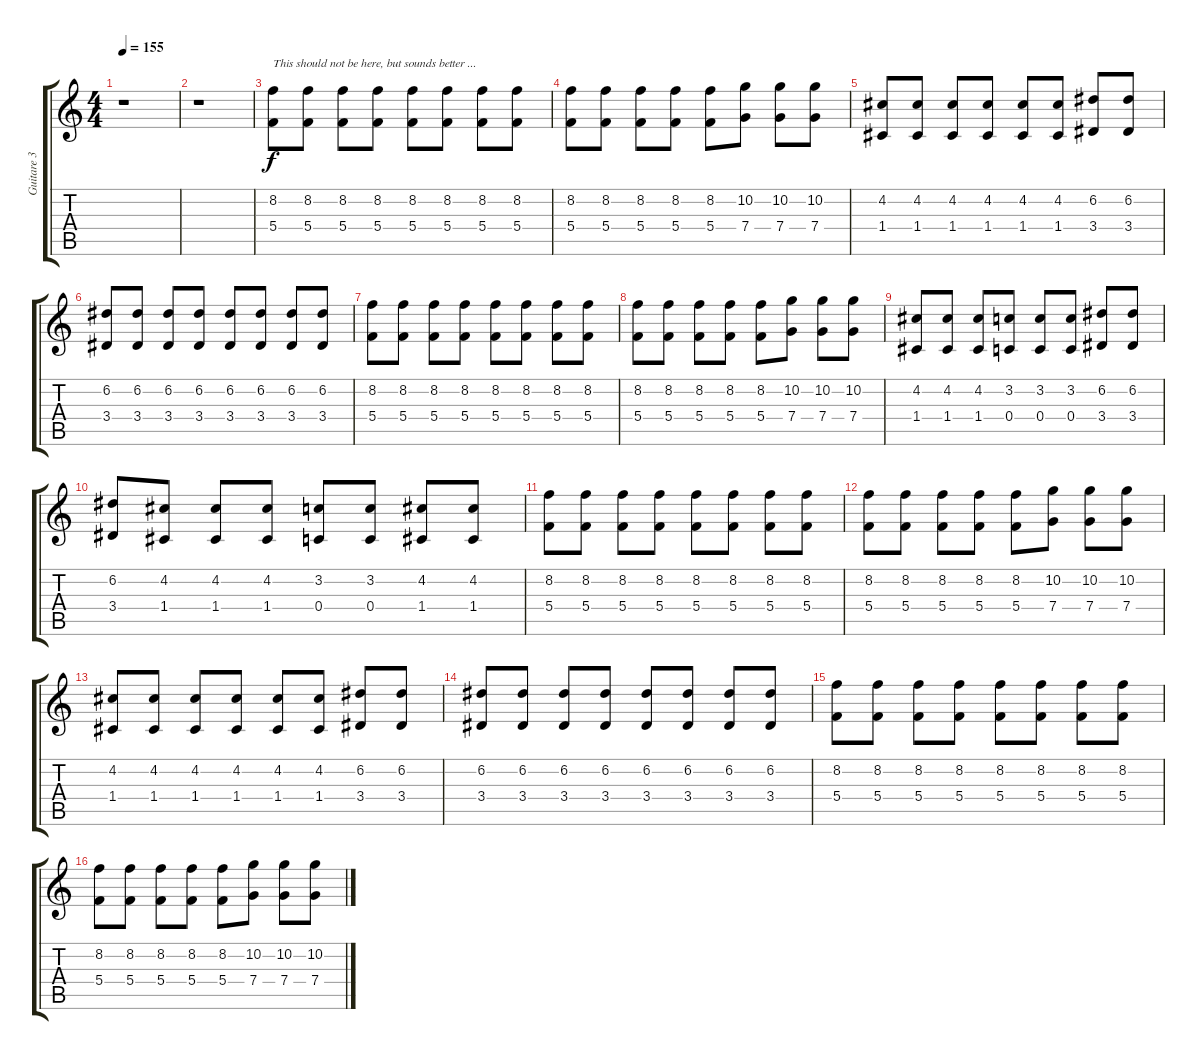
\track ("Guitare 3" "Guitare 3") {instrument distortionguitar}
\staff {score tabs}
\tuning (D4 A3 F3 C3 G2 C2) {hide}
\ts (4 4)
\tempo 155
\clef g2
\ks c
r.1{dy f} |
r.1 |
\section ("" "")
(8.2 5.4).8{txt "This should not be here, but sounds better ..."} (8.2 5.4).8 (8.2 5.4).8 (8.2 5.4).8 (8.2 5.4).8 (8.2 5.4).8 (8.2 5.4).8 (8.2 5.4).8 |
(8.2 5.4).8 (8.2 5.4).8 (8.2 5.4).8 (8.2 5.4).8 (8.2 5.4).8 (10.2 7.4).8 (10.2 7.4).8 (10.2 7.4).8 |
(4.2 1.4).8 (4.2 1.4).8 (4.2 1.4).8 (4.2 1.4).8 (4.2 1.4).8 (4.2 1.4).8 (6.2 3.4).8 (6.2 3.4).8 |
(6.2 3.4).8 (6.2 3.4).8 (6.2 3.4).8 (6.2 3.4).8 (6.2 3.4).8 (6.2 3.4).8 (6.2 3.4).8 (6.2 3.4).8 |
(8.2 5.4).8 (8.2 5.4).8 (8.2 5.4).8 (8.2 5.4).8 (8.2 5.4).8 (8.2 5.4).8 (8.2 5.4).8 (8.2 5.4).8 |
(8.2 5.4).8 (8.2 5.4).8 (8.2 5.4).8 (8.2 5.4).8 (8.2 5.4).8 (10.2 7.4).8 (10.2 7.4).8 (10.2 7.4).8 |
(4.2 1.4).8 (4.2 1.4).8 (4.2 1.4).8 (3.2 0.4).8 (3.2 0.4).8 (3.2 0.4).8 (6.2 3.4).8 (6.2 3.4).8 |
(6.2 3.4).8 (4.2 1.4).8 (4.2 1.4).8 (4.2 1.4).8 (3.2 0.4).8 (3.2 0.4).8 (4.2 1.4).8 (4.2 1.4).8 |
(8.2 5.4).8 (8.2 5.4).8 (8.2 5.4).8 (8.2 5.4).8 (8.2 5.4).8 (8.2 5.4).8 (8.2 5.4).8 (8.2 5.4).8 |
(8.2 5.4).8 (8.2 5.4).8 (8.2 5.4).8 (8.2 5.4).8 (8.2 5.4).8 (10.2 7.4).8 (10.2 7.4).8 (10.2 7.4).8 |
(4.2 1.4).8 (4.2 1.4).8 (4.2 1.4).8 (4.2 1.4).8 (4.2 1.4).8 (4.2 1.4).8 (6.2 3.4).8 (6.2 3.4).8 |
(6.2 3.4).8 (6.2 3.4).8 (6.2 3.4).8 (6.2 3.4).8 (6.2 3.4).8 (6.2 3.4).8 (6.2 3.4).8 (6.2 3.4).8 |
(8.2 5.4).8 (8.2 5.4).8 (8.2 5.4).8 (8.2 5.4).8 (8.2 5.4).8 (8.2 5.4).8 (8.2 5.4).8 (8.2 5.4).8 |
(8.2 5.4).8 (8.2 5.4).8 (8.2 5.4).8 (8.2 5.4).8 (8.2 5.4).8 (10.2 7.4).8 (10.2 7.4).8 (10.2 7.4).8
